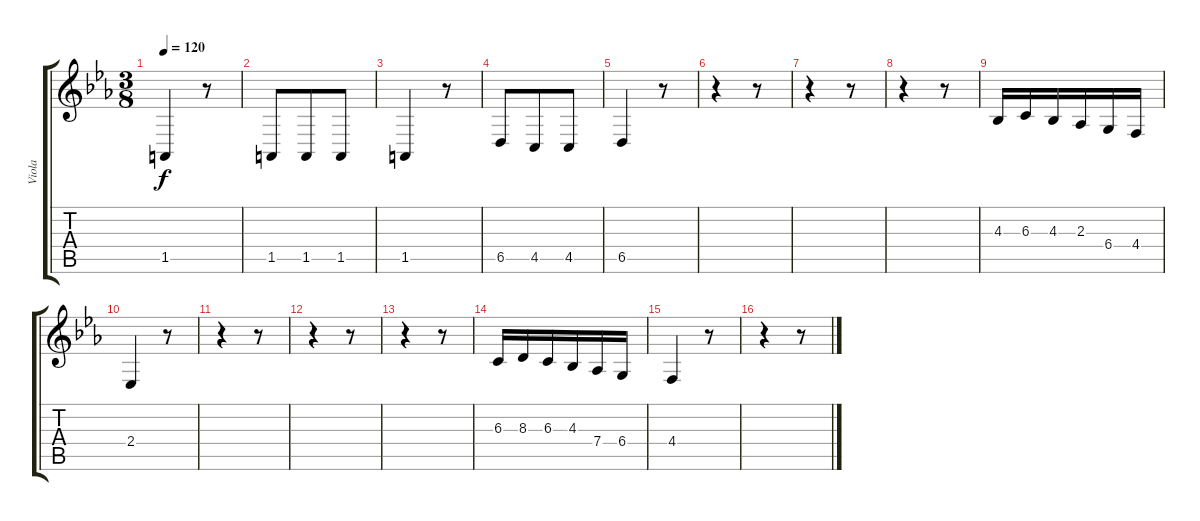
\track ("Viola" "Viola") {instrument viola}
\staff {score tabs}
\tuning (Eb4 Bb3 Gb3 Db3 Ab2 Eb2) {hide}
\ts (3 8)
\tempo 120
\clef g2
\ks eb
1.5.4{dy f} r.8 |
1.5.8 1.5.8 1.5.8 |
1.5.4 r.8 |
6.5.8 4.5.8 4.5.8 |
6.5.4 r.8 |
r.4 r.8 |
r.4 r.8 |
r.4 r.8 |
4.3.16 6.3.16 4.3.16 2.3.16 6.4.16 4.4.16 |
2.4.4 r.8 |
r.4 r.8 |
r.4 r.8 |
r.4 r.8 |
6.3.16 8.3.16 6.3.16 4.3.16 7.4.16 6.4.16 |
4.4.4 r.8 |
r.4 r.8
